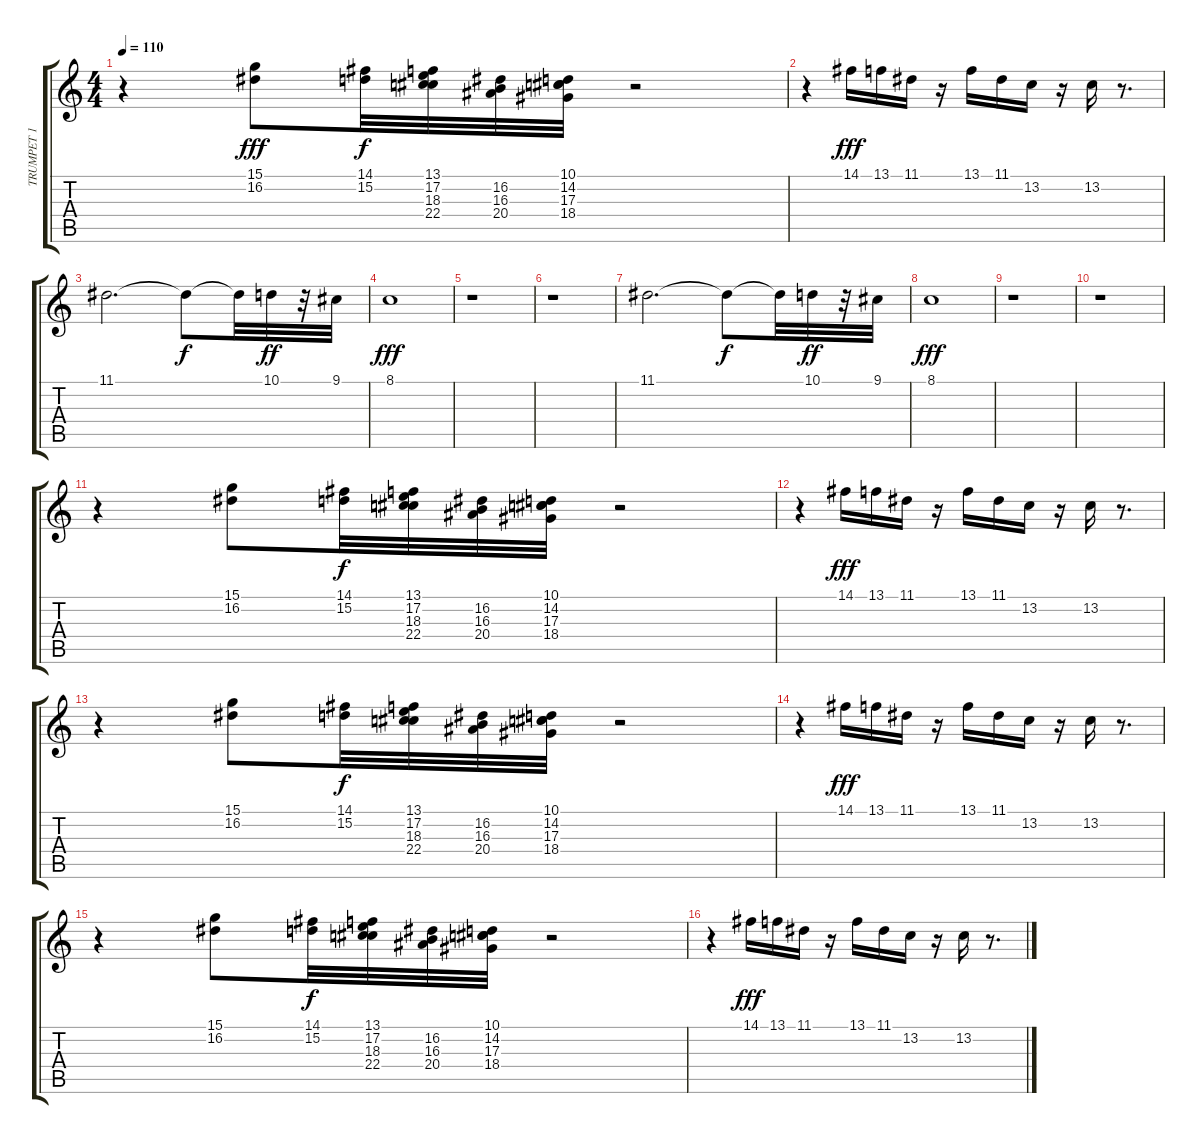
\track ("TRUMPET 1" "TRUMPET 1") {solo instrument trumpet}
\staff {score tabs}
\tuning (E4 B3 G3 D3 A2 E2) {hide}
\ts (4 4)
\tempo 110
\clef g2
\ks c
r.4{dy fff} (15.1 16.2).8 (14.1 15.2).32{dy f} (13.1 17.2 18.3 22.4).32 (16.2 16.3 20.4).32 (10.1 14.2 17.3 18.4).32 r.2 |
r.4 14.1.16{dy fff} 13.1.16 11.1.16 r.16 13.1.16 11.1.16 13.2.16 r.16 13.2.16 r.8{d} |
11.1.2{d volume 11} 11.1{t}.8{dy f} 11.1{t}.32 10.1.32{dy ff volume 16} r.32 9.1.32 |
8.1.1{dy fff volume 11} |
r.1 |
r.1 |
11.1.2{d volume 11} 11.1{t}.8{dy f} 11.1{t}.32 10.1.32{dy ff volume 16} r.32 9.1.32 |
8.1.1{dy fff volume 11} |
r.1 |
r.1 |
r.4 (15.1 16.2).8{volume 15} (14.1 15.2).32{dy f} (13.1 17.2 18.3 22.4).32 (16.2 16.3 20.4).32 (10.1 14.2 17.3 18.4).32 r.2 |
r.4 14.1.16{dy fff} 13.1.16 11.1.16 r.16 13.1.16 11.1.16 13.2.16 r.16 13.2.16 r.8{d} |
r.4 (15.1 16.2).8 (14.1 15.2).32{dy f} (13.1 17.2 18.3 22.4).32 (16.2 16.3 20.4).32 (10.1 14.2 17.3 18.4).32 r.2 |
r.4 14.1.16{dy fff} 13.1.16 11.1.16 r.16 13.1.16 11.1.16 13.2.16 r.16 13.2.16 r.8{d} |
r.4 (15.1 16.2).8 (14.1 15.2).32{dy f} (13.1 17.2 18.3 22.4).32 (16.2 16.3 20.4).32 (10.1 14.2 17.3 18.4).32 r.2 |
r.4 14.1.16{dy fff} 13.1.16 11.1.16 r.16 13.1.16 11.1.16 13.2.16 r.16 13.2.16 r.8{d}
